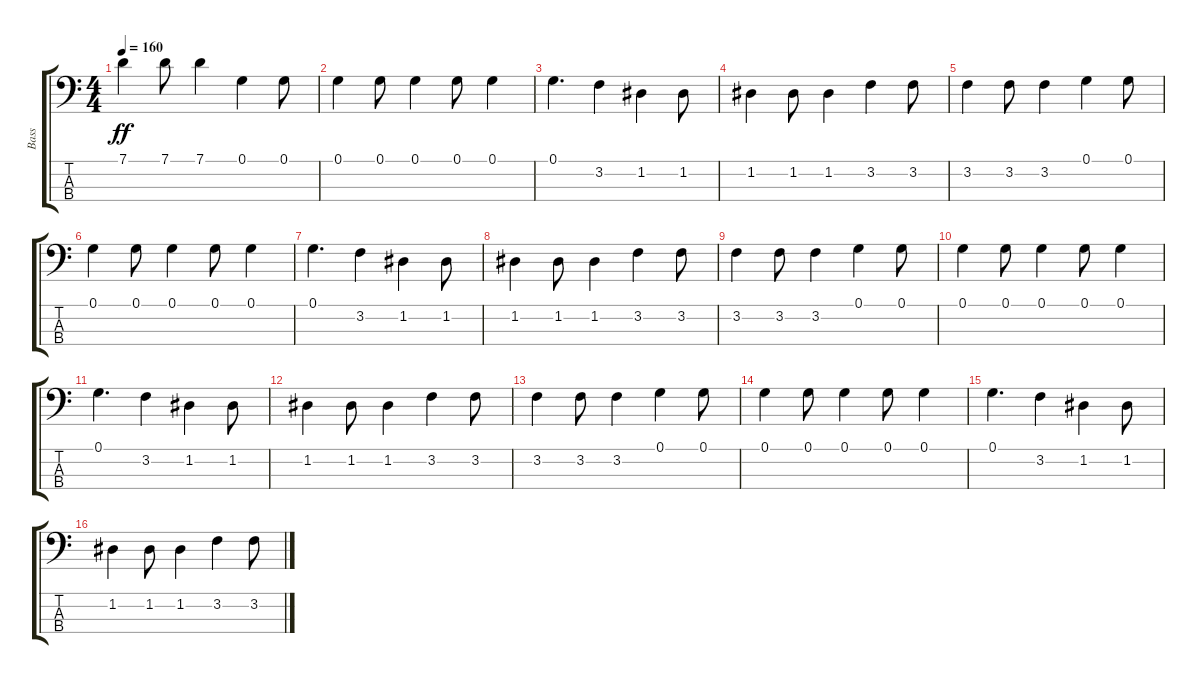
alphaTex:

\track ("Bass" "Bass") {instrument electricbassfinger}
\staff {score tabs}
\tuning (G2 D2 A1 E1) {hide}
\ts (4 4)
\tempo 160
\clef f4
\ks c
7.1.4{dy ff} 7.1.8 7.1.4 0.1.4 0.1.8 |
0.1.4 0.1.8 0.1.4 0.1.8 0.1.4 |
0.1.4{d} 3.2.4 1.2.4 1.2.8 |
1.2.4 1.2.8 1.2.4 3.2.4 3.2.8 |
3.2.4 3.2.8 3.2.4 0.1.4 0.1.8 |
0.1.4 0.1.8 0.1.4 0.1.8 0.1.4 |
0.1.4{d} 3.2.4 1.2.4 1.2.8 |
1.2.4 1.2.8 1.2.4 3.2.4 3.2.8 |
3.2.4 3.2.8 3.2.4 0.1.4 0.1.8 |
0.1.4 0.1.8 0.1.4 0.1.8 0.1.4 |
0.1.4{d} 3.2.4 1.2.4 1.2.8 |
1.2.4 1.2.8 1.2.4 3.2.4 3.2.8 |
3.2.4 3.2.8 3.2.4 0.1.4 0.1.8 |
0.1.4 0.1.8 0.1.4 0.1.8 0.1.4 |
0.1.4{d} 3.2.4 1.2.4 1.2.8 |
1.2.4 1.2.8 1.2.4 3.2.4 3.2.8
